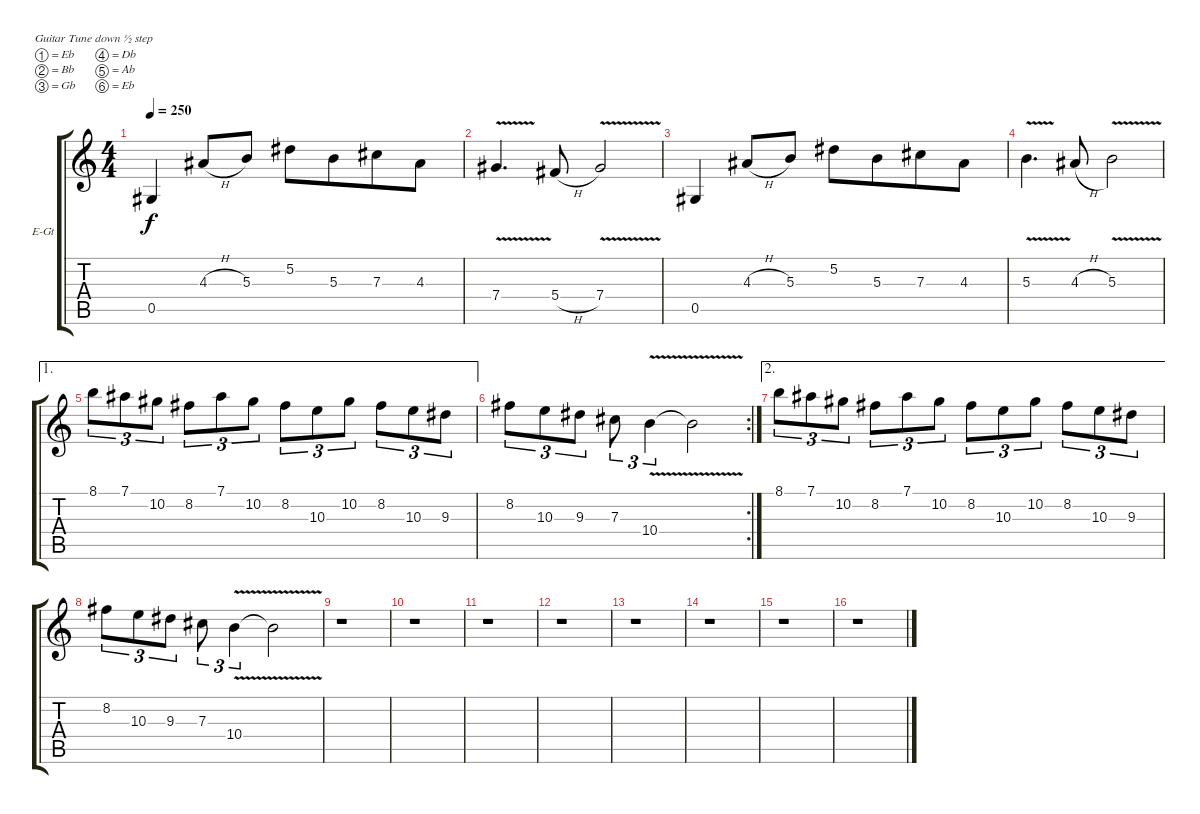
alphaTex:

\bracketExtendMode groupsimilarinstruments
\firstSystemTrackNameOrientation horizontal
\otherSystemsTrackNameOrientation horizontal
\track ("Gitár 2 (Yngwie Malmsteen)" "E-Gt") {instrument distortionguitar}
\staff {score tabs}
\tuning (Eb4 Bb3 Gb3 Db3 Ab2 Eb2)
\ts (4 4)
\tempo 250
\clef g2
\ks c
0.5.4{dy f} 4.3{h}.8 5.3.8 5.2.8 5.3.8{beam merge} 7.3.8 4.3.8 |
7.4{v}.4{d} 5.4{h}.8 7.4{v}.2 |
0.5.4 4.3{h}.8 5.3.8 5.2.8 5.3.8{beam merge} 7.3.8 4.3.8 |
5.3{v}.4{d} 4.3{h}.8 5.3{v}.2 |
\ae 1
8.1.8{tu (3 2)} 7.1.8{tu (3 2)} 10.2.8{tu (3 2)} 8.2.8{tu (3 2)} 7.1.8{tu (3 2)} 10.2.8{tu (3 2)} 8.2.8{tu (3 2)} 10.3.8{tu (3 2)} 10.2.8{tu (3 2)} 8.2.8{tu (3 2)} 10.3.8{tu (3 2)} 9.3.8{tu (3 2)} |
\rc 2
8.2.8{tu (3 2)} 10.3.8{tu (3 2)} 9.3.8{tu (3 2)} 7.3.8{tu (3 2)} 10.4{v}.4{tu (3 2)} 10.4{v t}.2 |
\ae 2
8.1.8{tu (3 2)} 7.1.8{tu (3 2)} 10.2.8{tu (3 2)} 8.2.8{tu (3 2)} 7.1.8{tu (3 2)} 10.2.8{tu (3 2)} 8.2.8{tu (3 2)} 10.3.8{tu (3 2)} 10.2.8{tu (3 2)} 8.2.8{tu (3 2)} 10.3.8{tu (3 2)} 9.3.8{tu (3 2)} |
8.2.8{tu (3 2)} 10.3.8{tu (3 2)} 9.3.8{tu (3 2)} 7.3.8{tu (3 2)} 10.4{v}.4{tu (3 2)} 10.4{v t}.2 |
r.1 |
r.1 |
r.1 |
r.1 |
r.1 |
r.1 |
r.1 |
r.1
